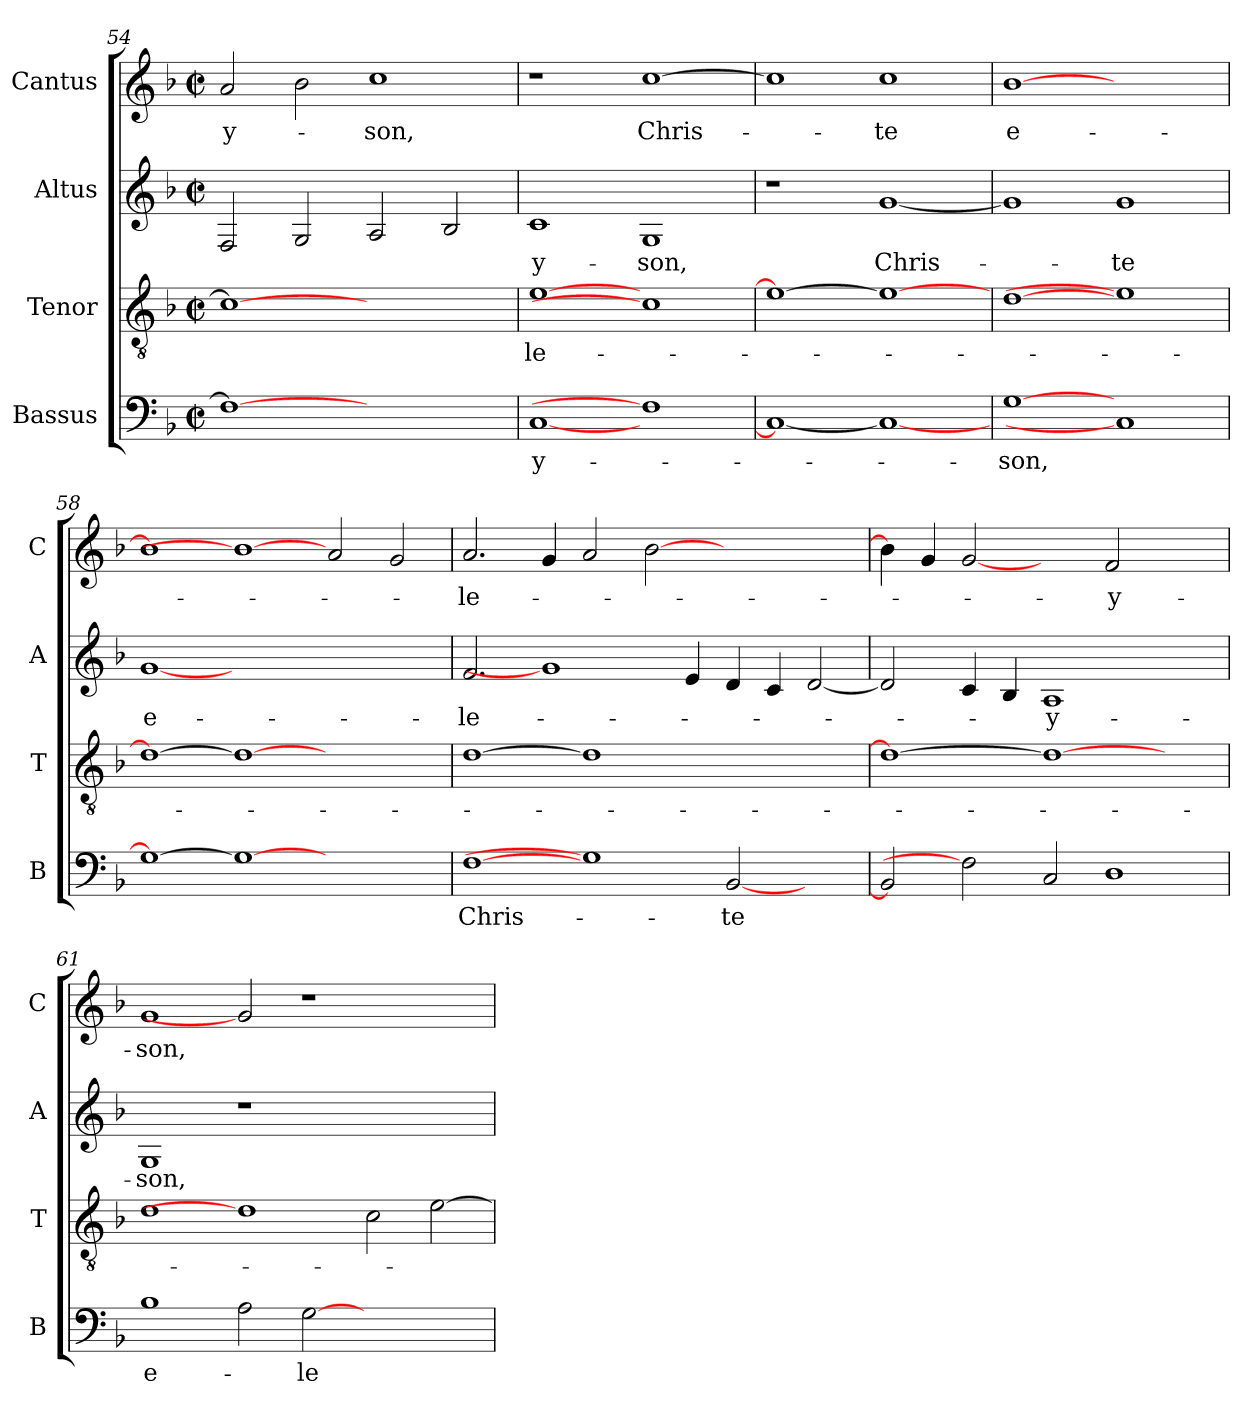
**kern	**text	**kern	**text	**kern	**text	**kern	**text
*part4	*part4	*part3	*part3	*part2	*part2	*part1	*part1
*staff4	*staff4	*staff3	*staff3	*staff2	*staff2	*staff1	*staff1
*I"Bassus	*	*I"Tenor	*	*I"Altus	*	*I"Cantus	*
*I'B	*	*I'T	*	*I'A	*	*I'C	*
*clefF4	*	*clefGv2	*	*clefG2	*	*clefG2	*
*k[b-]	*	*k[b-]	*	*k[b-]	*	*k[b-]	*
*F:	*	*F:	*	*F:	*	*F:	*
*M2/2	*	*M2/2	*	*M2/2	*	*M2/2	*
*met(c|)	*	*met(c|)	*	*met(c|)	*	*met(c|)	*
=54	=54	=54	=54	=54	=54	=54	=54
!	!	!	!	!	!	!	!LO:LY:b
1F_	.	1c_	.	2F/	.	2a/	-y-
.	.	.	.	2G/	.	2b-\	.
!	!	!	!	!	!	!	!LO:LY:b
1ryy	.	1ryy	.	2A/	.	1cc	-son,
.	.	.	.	2B-/	.	.	.
=55	=55	=55	=55	=55	=55	=55	=55
!	!LO:LY:b	!	!	!	!	!	!
!	!	!	!LO:LY:b	!	!	!	!
!	!	!	!	!	!LO:LY:b	!	!
[1C	-y-	[1e	-le-	1c	-y-	1r	.
!	!	!	!	!	!LO:LY:b	!	!
!	!	!	!	!	!	!	!LO:LY:b
1F]	.	1c]	.	1G	-son,	[1cc	Chris-
=56	=56	=56	=56	=56	=56	=56	=56
1C_	.	1e_	.	1r	.	1cc]	.
!	!	!	!	!	!LO:LY:b	!	!
!	!	!	!	!	!	!	!LO:LY:b
1C_	.	1e_	.	[1g	Chris-	1cc	-te
!!LO:LB:g=z
=57	=57	=57	=57	=57	=57	=57	=57
!	!LO:LY:b	!	!	!	!	!	!
!	!	!	!	!	!	!	!LO:LY:b
[1G	-son,	[1d	.	1g]	.	[1b-	e-
!	!	!	!	!	!LO:LY:b	!	!
1C]	.	1e]	.	1g	-te	1ryy	.
=58	=58	=58	=58	=58	=58	=58	=58
!	!	!	!	!	!LO:LY:b	!	!
1G_	.	1d_	.	[1g	e-	1b-]	.
1G_	.	1d_	.	0ryy	.	1b-_	.
1ryy	.	1ryy	.	.	.	2a/	.
.	.	.	.	.	.	2g/	.
=59	=59	=59	=59	=59	=59	=59	=59
!	!LO:LY:b	!	!	!	!	!	!
!	!	!	!	!	!LO:LY:b	!	!
!	!	!	!	!	!	!	!LO:LY:b
[1F	Chris-	[1d	.	2.f/	-le-	2.a/	-le-
.	.	.	.	1g]	.	4g/	.
1G]	.	1d]	.	.	.	2a/	.
.	.	.	.	.	.	[2b-\	.
.	.	.	.	4e/	.	.	.
!	!LO:LY:b	!	!	!	!	!	!
[2BB-/	-te	1ryy	.	4d/	.	1ryy	.
.	.	.	.	4c/	.	.	.
2ryy	.	.	.	[2d/	.	.	.
=60	=60	=60	=60	=60	=60	=60	=60
2BB-/]	.	1d_	.	2d/]	.	4b-\]	.
.	.	.	.	.	.	4g/	.
2F]	.	.	.	4c/	.	[2g	.
.	.	.	.	4B-/	.	.	.
!	!	!	!	!	!LO:LY:b	!	!
2C/	.	1d_	.	1A	-y-	2ryy	.
!	!	!	!	!	!	!	!LO:LY:b
1D	.	.	.	.	.	2f/	-y-
.	.	2ryy	.	2ryy	.	2ryy	.
=61	=61	=61	=61	=61	=61	=61	=61
!	!LO:LY:b	!	!	!	!	!	!
!	!	!	!	!	!LO:LY:b	!	!
!	!	!	!	!	!	!	!LO:LY:b
1B-	e-	1d	.	1G	-son,	1g	-son,
2A\	.	1d]	.	1r	.	2g]	.
!	!LO:LY:b	!	!	!	!	!	!
[2G\	-le-	.	.	.	.	1r	.
1ryy	.	2c\	.	1ryy	.	.	.
.	.	[2e\	.	.	.	2ryy	.
=	=	=	=	=	=	=	=
*-	*-	*-	*-	*-	*-	*-	*-
